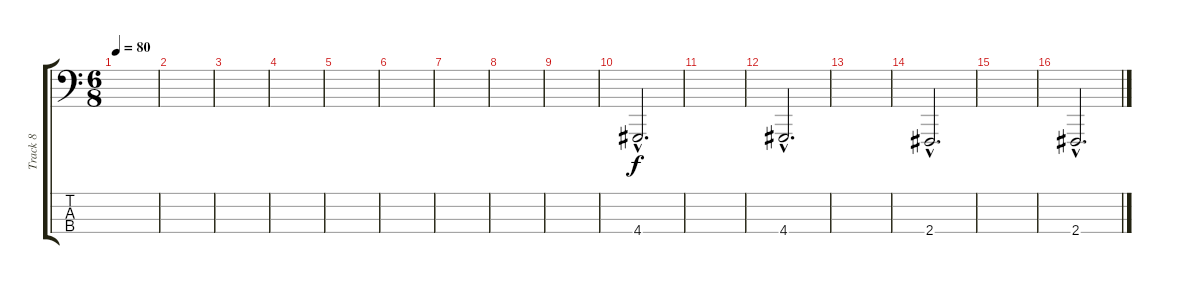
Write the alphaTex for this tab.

\track ("Track 8" "Track 8") {instrument acousticgrandpiano}
\staff {score tabs}
\tuning (G2 D2 A1 E1) {hide}
\ts (6 8)
\tempo 80
\clef f4
\ks c
|
|
|
|
|
|
|
|
|
4.4{hac}.2{d} |
|
4.4{hac}.2{d} |
|
2.4{hac}.2{d} |
|
2.4{hac}.2{d}
